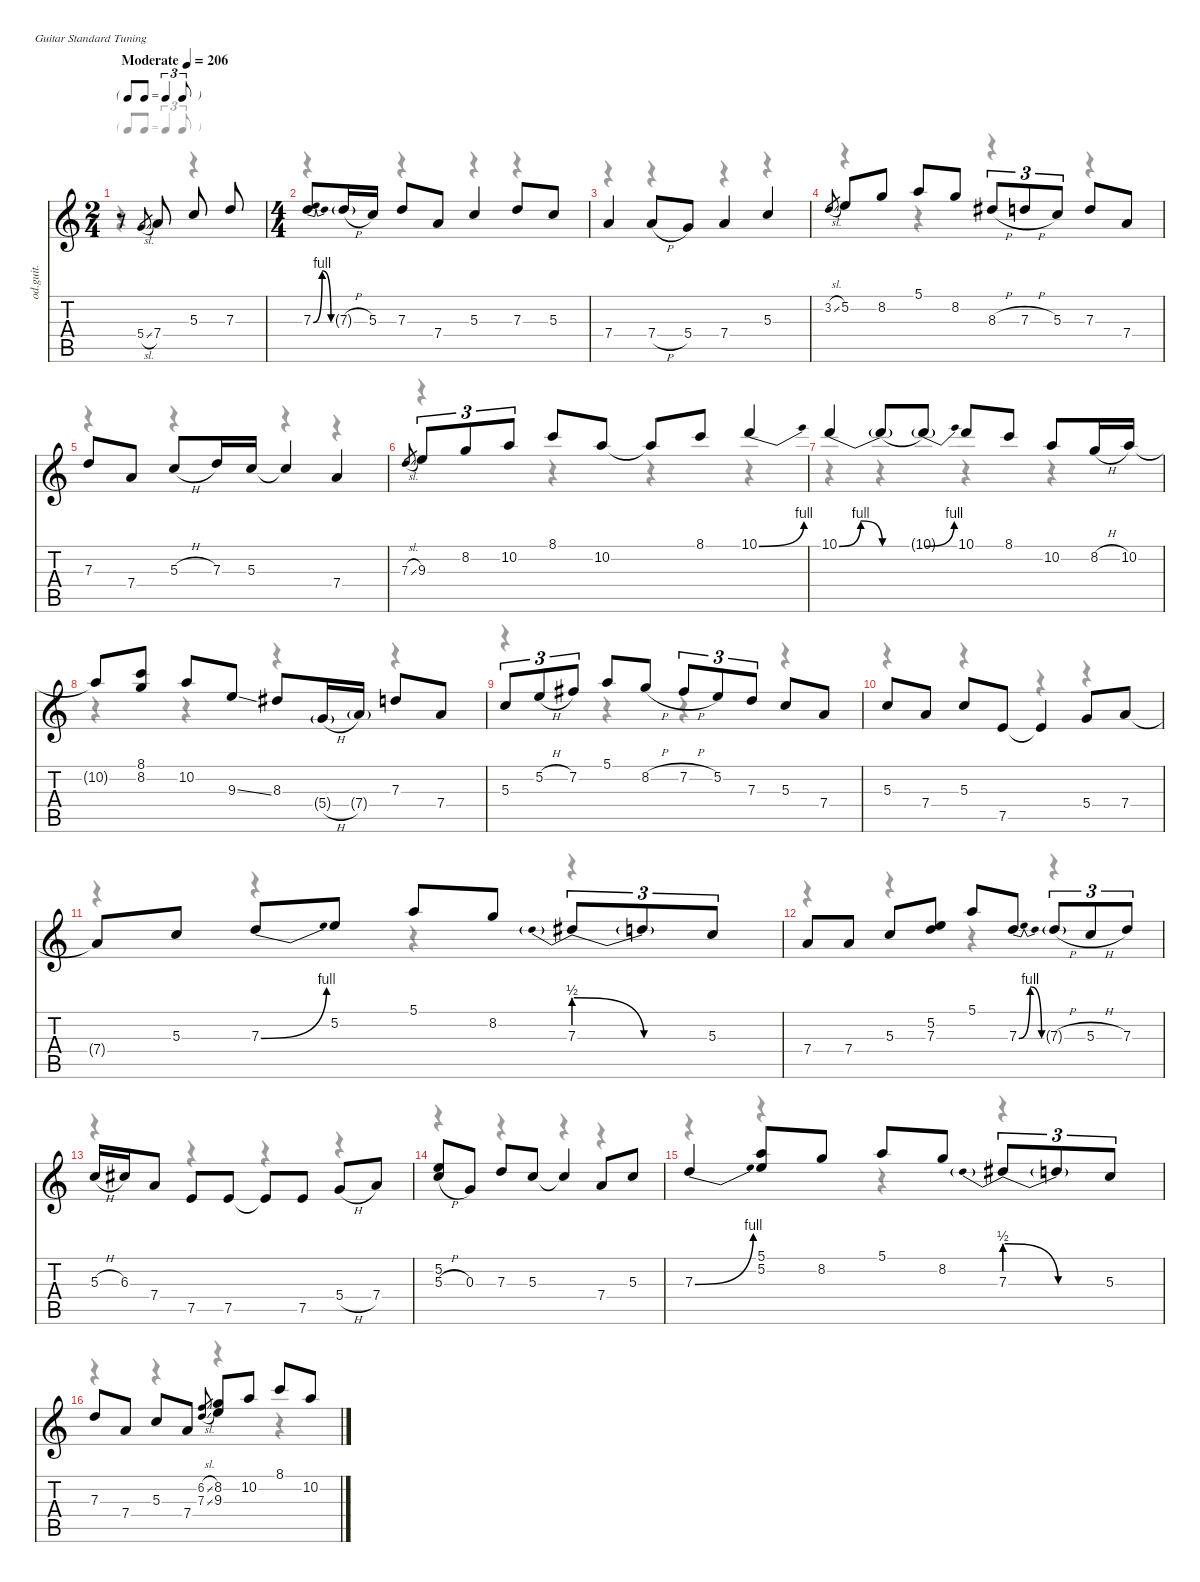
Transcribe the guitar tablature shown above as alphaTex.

\defaultSystemsLayout 4
\hideDynamics
\bracketExtendMode nobrackets
\otherSystemsTrackNameOrientation horizontal
\track ("Guitar" "od.guit.") {instrument overdrivenguitar}
\staff {score tabs}
\tuning (E4 B3 G3 D3 A2 E2)
\voice
\ts (2 4)
\beaming (8 1 1 1 1)
\tf triplet8th
\tempo (206 "Moderate")
\clef g2
\ks c
r.8{dy mp instrument overdrivenguitar beam Up} 5.4{sl}.8{gr beam Up} 7.4.8{dy f beam Up} 5.3.8{beam Up} 7.3.8{beam Up} |
\ts (4 4)
\beaming (8 2 2 2 2)
7.3{be (bendrelease 0 0 15 4 30 4 60 0)}.8{beam Up} 7.3{h g}.16{beam Up} 5.3.16{beam Up} 7.3.8{beam Up} 7.4.8{beam Up} 5.3.4{beam Up} 7.3.8{beam Up} 5.3.8{beam Up} |
7.4.4{beam Up} 7.4{h}.8{beam Up} 5.4.8{beam Up} 7.4.4{beam Up} 5.3.4{beam Up} |
3.2{sl}.8{gr dy mp beam Up} 5.2.8{dy f beam Up} 8.2.8{beam Up} 5.1.8{beam Up} 8.2.8{beam Up} 8.3{h acc #}.8{tu (3 2) beam Up} 7.3{h}.8{tu (3 2) beam Up} 5.3.8{tu (3 2) beam Up} 7.3.8{beam Up} 7.4.8{beam Up} |
7.3.8{beam Up} 7.4.8{beam Up} 5.3{h}.8{beam Up} 7.3.16{beam Up} 5.3.16{beam Up} 5.3{t}.4{beam Up} 7.4.4{beam Up} |
7.3{sl}.8{gr dy mp beam Up} 9.3.8{tu (3 2) dy f beam Up} 8.2.8{tu (3 2) beam Up} 10.2.8{tu (3 2) beam Up} 8.1.8{beam Up} 10.2.8{beam Up} 10.2{t}.8{beam Up} 8.1.8{beam Up} 10.1{be (bend 0 0 30 4)}.4{beam Up} |
10.1{be (bendrelease 0 0 30 4 30 4 60 0)}.4{beam Up} 10.1{be (hold 0 0 60 0) t}.8{beam Up} 10.1{be (bend 0 0 60 4) t}.8{beam Up} 10.1.8{beam Up} 8.1.8{beam Up} 10.2.8{beam Up} 8.2{h}.16{beam Up} 10.2.16{beam Up} |
10.2{t}.8{beam Up} (8.1 8.2).8{beam Up} 10.2.8{beam Up} 9.3{ss}.8{beam Up} 8.3{acc #}.8{beam Up} 5.4{h g}.16{dy mf beam Up} 7.4{g}.16{beam Up} 7.3.8{dy f beam Up} 7.4.8{beam Up} |
5.3.8{tu (3 2) beam Up} 5.2{h}.8{tu (3 2) beam Up} 7.2{acc #}.8{tu (3 2) beam Up} 5.1.8{beam Up} 8.2{h}.8{beam Up} 7.2{h acc #}.8{tu (3 2) beam Up} 5.2.8{tu (3 2) beam Up} 7.3.8{tu (3 2) beam Up} 5.3.8{beam Up} 7.4.8{beam Up} |
5.3.8{beam Up} 7.4.8{beam Up} 5.3.8{beam Up} 7.5.8{beam Up} 7.5{t}.4{beam Up} 5.4.8{beam Up} 7.4.8{beam Up} |
7.4{t}.8{beam Up} 5.3.8{beam Up} 7.3{be (bend 0 0 30 4)}.8{beam Up} 5.2.8{beam Up} 5.1.8{beam Up} 8.2.8{beam Up} 7.3{be (prebendrelease 0 2 60 0)}.8{tu (3 2) beam Up} 7.3{be (hold 0 0 60 0) t}.8{tu (3 2) beam Up} 5.3.8{tu (3 2) beam Up} |
7.4.8{beam Up} 7.4.8{beam Up} 5.3.8{beam Up} (5.2 7.3).8{beam Up} 5.1.8{beam Up} 7.3{be (bendrelease 0 0 15 4 30 4 60 0)}.8{beam Up} 7.3{h g}.8{tu (3 2) beam Up} 5.3{h}.8{tu (3 2) beam Up} 7.3.8{tu (3 2) beam Up} |
5.3{h}.16{beam Up} 6.3{acc #}.16{beam Up} 7.4.8{beam Up} 7.5.8{beam Up} 7.5.8{beam Up} 7.5{t}.8{beam Up} 7.5.8{beam Up} 5.4{h}.8{beam Up} 7.4.8{beam Up} |
(5.2 5.3{h}).8{beam Up} 0.3.8{beam Up} 7.3.8{beam Up} 5.3.8{beam Up} 5.3{t}.4{beam Up} 7.4.8{beam Up} 5.3.8{beam Up} |
7.3{be (bend 0 0 30 4)}.4{beam Up} (5.1 5.2).8{beam Up} 8.2.8{beam Up} 5.1.8{beam Up} 8.2.8{beam Up} 7.3{be (prebendrelease 0 2 60 0)}.8{tu (3 2) beam Up} 7.3{be (hold 0 0 60 0) t}.8{tu (3 2) beam Up} 5.3.8{tu (3 2) beam Up} |
7.3.8{beam Up} 7.4.8{beam Up} 5.3.8{beam Up} 7.4.8{beam Up} (6.2{sl} 7.3{sl}).8{gr dy mp beam Up} (8.2 9.3).8{dy f beam Up} 10.2.8{beam Up} 8.1.8{beam Up} 10.2.8{beam Up}
\voice
\clef g2
\ottava regular
\simile none
\ks c
r.4{dy mf beam Down} r.4{beam Down} |
r.4{beam Down} r.4{beam Down} r.4{beam Down} r.4{beam Down} |
r.4{beam Down} r.4{beam Down} r.4{beam Down} r.4{beam Down} |
r.4{beam Down} r.4{beam Down} r.4{beam Down} r.4{beam Down} |
r.4{beam Down} r.4{beam Down} r.4{beam Down} r.4{beam Down} |
r.4{beam Down} r.4{beam Down} r.4{beam Down} r.4{beam Down} |
r.4{beam Down} r.4{beam Down} r.4{beam Down} r.4{beam Down} |
r.4{beam Down} r.4{beam Down} r.4{beam Down} r.4{beam Down} |
r.4{beam Down} r.4{beam Down} r.4{beam Down} r.4{beam Down} |
r.4{beam Down} r.4{beam Down} r.4{beam Down} r.4{beam Down} |
r.4{beam Down} r.4{beam Down} r.4{beam Down} r.4{beam Down} |
r.4{beam Down} r.4{beam Down} r.4{beam Down} r.4{beam Down} |
r.4{beam Down} r.4{beam Down} r.4{beam Down} r.4{beam Down} |
r.4{beam Down} r.4{beam Down} r.4{beam Down} r.4{beam Down} |
r.4{beam Down} r.4{beam Down} r.4{beam Down} r.4{beam Down} |
r.4{beam Down} r.4{beam Down} r.4{beam Down} r.4{beam Down}
